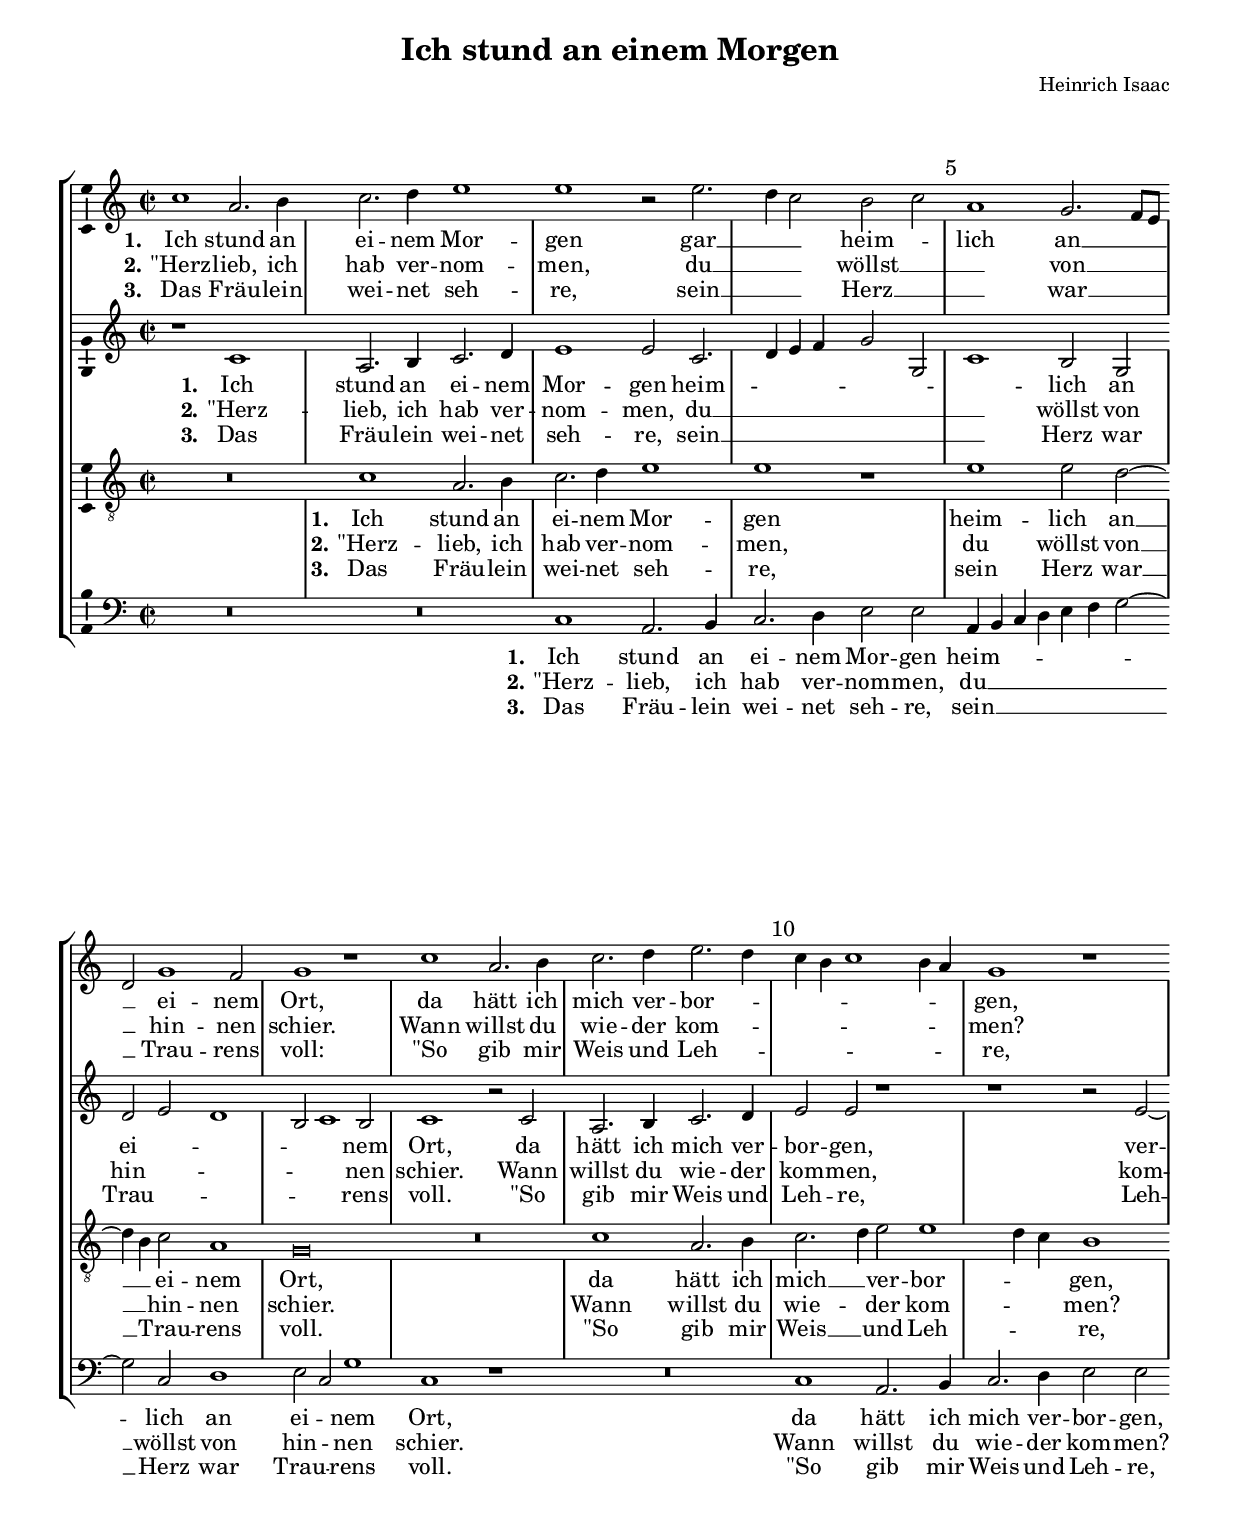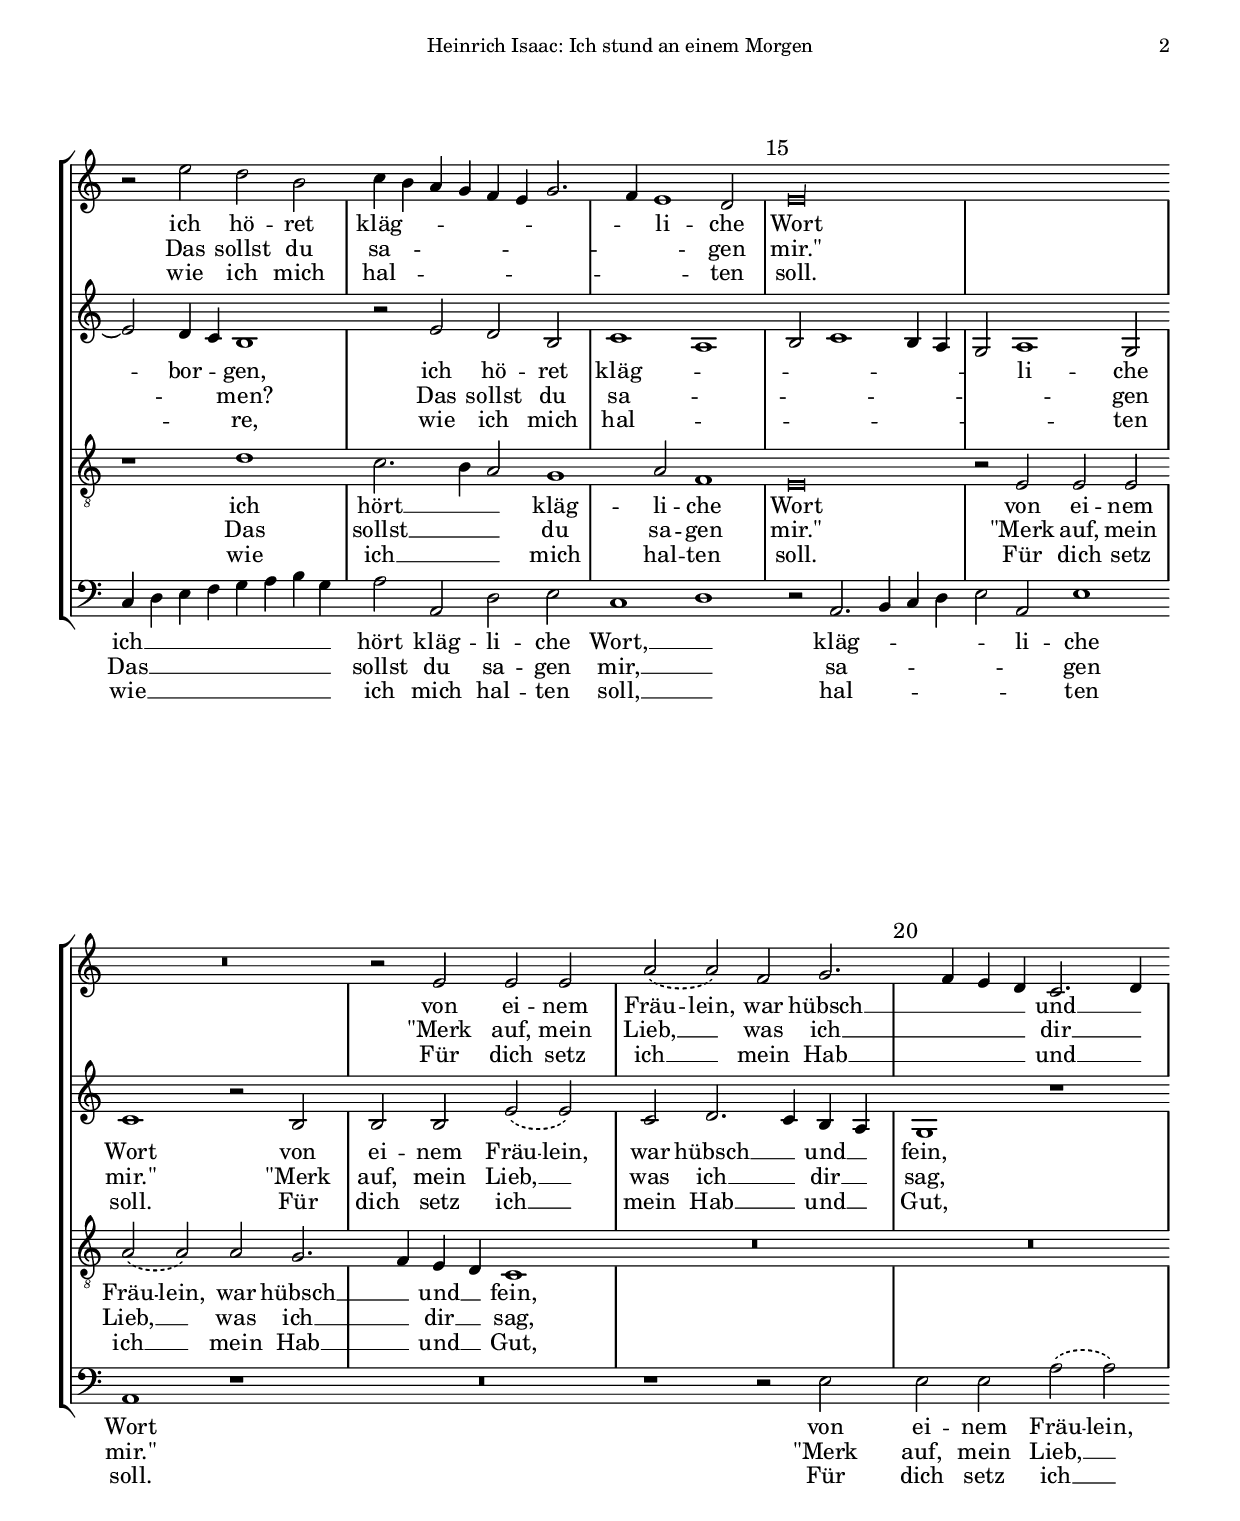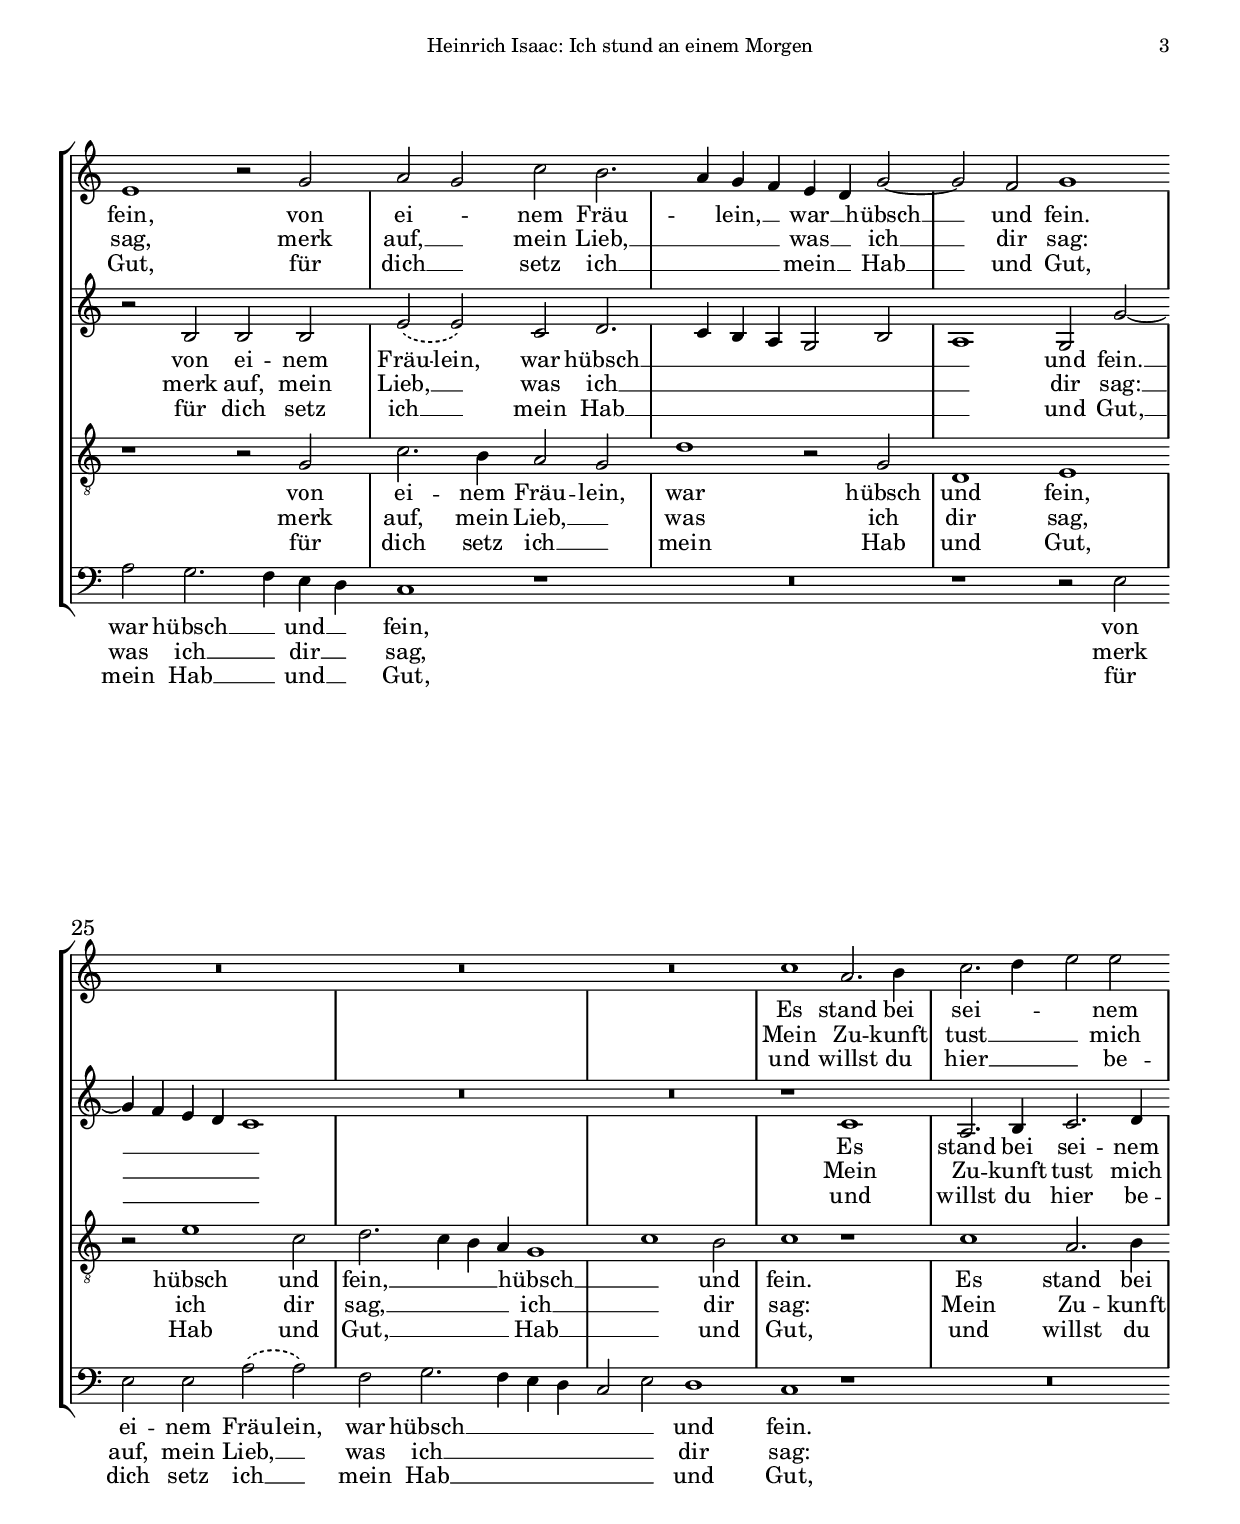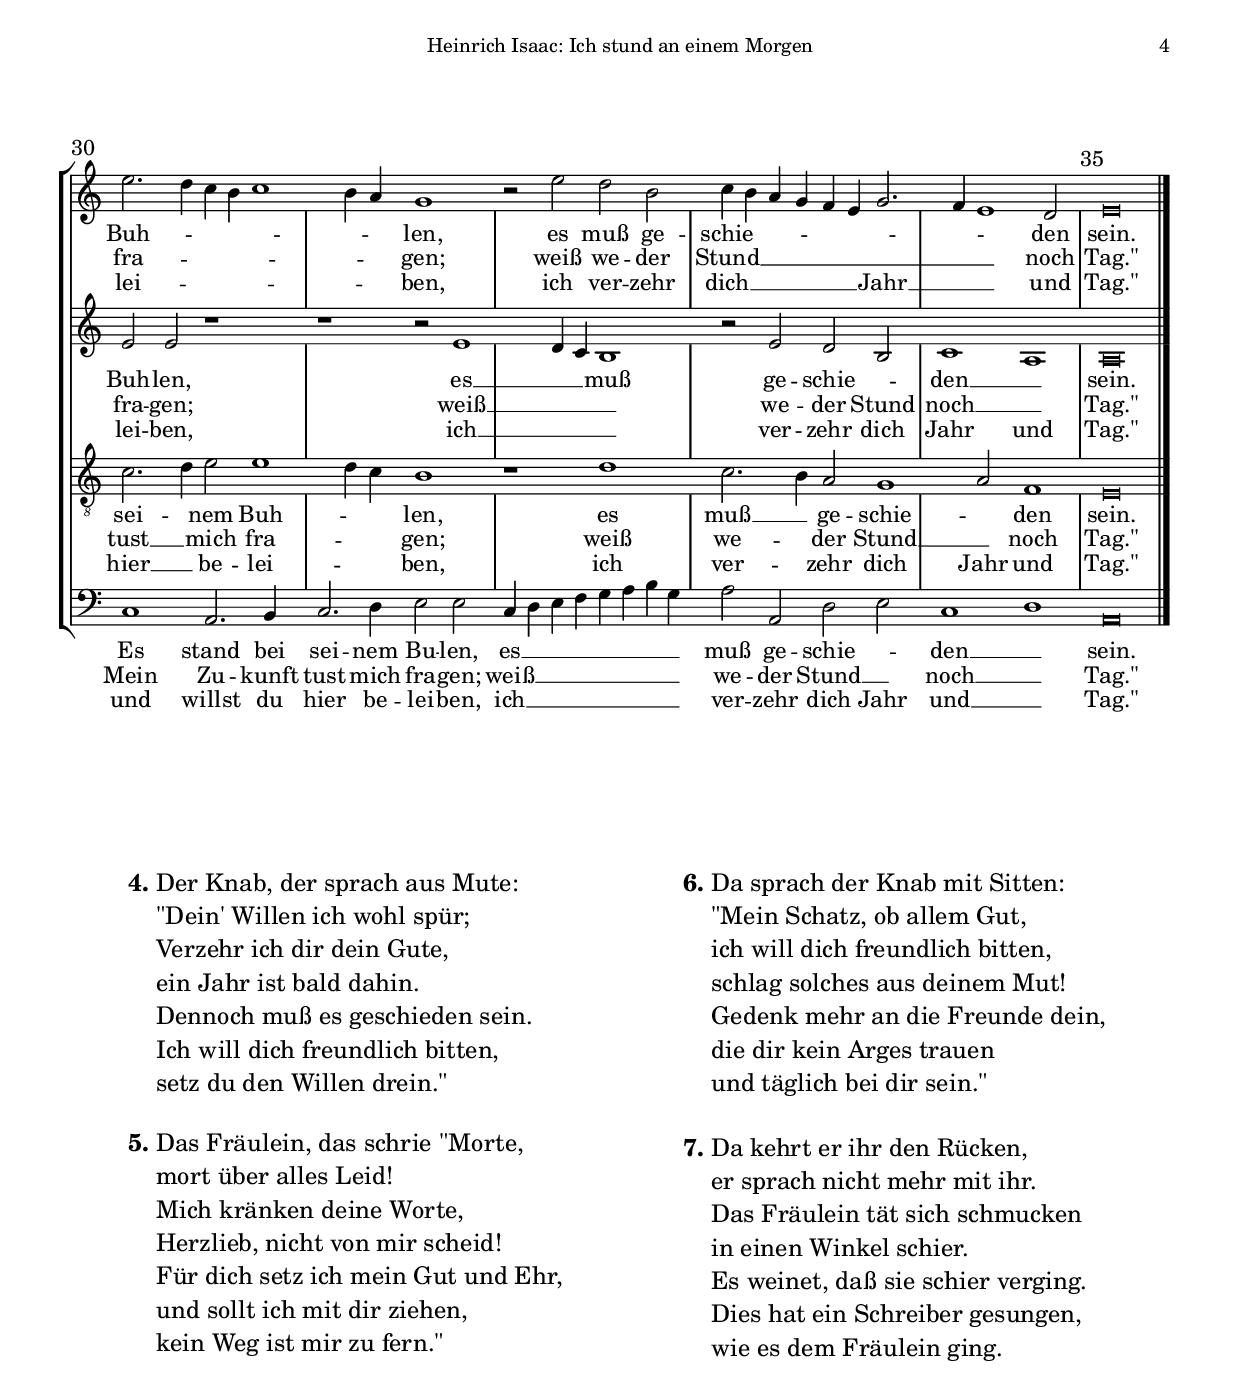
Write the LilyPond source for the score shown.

\version "2.18.2"
\language "deutsch"

% 17.11.16
%Vorlage: Heinrich Isaac, Weltliche Werke, hrsg. von Johannes Wolf. DTÖ 28, 1907

% Schriftgroesse des ganzen Systems
#(set-global-staff-size 17)

\header {
  title = "Ich stund an einem Morgen"
  composer = "Heinrich Isaac"
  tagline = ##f
}

\paper {

  #(set-paper-size "a4")
  top-margin = 12
  bottom-margin = 12
  left-margin = 12
  right-margin = 12
  %Abstand der Noten von der Ueberschrift
  markup-system-spacing #'padding = #6
  %Abstand der Noten von der Oberkante und der Kopfzeile
  top-system-spacing #'padding = #9.5
  %Abstand von der Fußzeile zum untersten System
  last-bottom-spacing.minimum-distance = 30
  
  ragged-last-bottom = ##f
  
    evenHeaderMarkup = \markup \fill-line \on-the-fly \not-first-page { 
      ""
  \center-column {  "Heinrich Isaac: Ich stund an einem Morgen" }
  \on-the-fly #print-page-number-check-first \fromproperty #'page:page-number-string }
  
  
  oddHeaderMarkup = \evenHeaderMarkup

  oddFooterMarkup = \markup \fill-line { 
    ""
    ""
      }
    }

allabrevevierer = \markup {
	\override #'(baseline-skip . 0)
	\line {
		\general-align #Y #CENTER
		\musicglyph #"timesig.C22"
	}
}

global = {
  \key c \major
  \time 4/2
  \override NoteHead #'style = #'baroque
  
  %Taktzahlen
  \override Score.BarNumber #'break-visibility = #'#(#t #t #t)
  % sorgt dafuer, dass prinzipiell jeder Takt numeriert wird
  \set Score.barNumberVisibility = #(every-nth-bar-number-visible 5)
  % schraenkt die Sichtbarkeit wieder auf jeden 5. Takt ein
  \override Score.BarNumber #'break-visibility = #end-of-line-invisible
  % verhindert, daß Taktzahlen am Zeilenanfang zusätzlich am Ende der vorigen Zeile erscheinen
  \override Score.BarNumber #'self-alignment-X = #-1
  % positioniert die Taktzahl rechts vom Taktstrich
  \override Score.BarNumber #'font-size = #1
  % macht die Taktzahl etwas groesser

  \hide Staff.BarLine
}

ficta = { \once \set suggestAccidentals = ##t }


sopran =  \relative c'' {
  \global
  \once \override Staff.TimeSignature #'stencil = #ly:text-interface::print
  \once \override Staff.TimeSignature #'text = #allabrevevierer
  \time 4/2
  c1 a2. h4 c2. d4 e1 e r2 e2. d4 c2 h c a1 g2. f8 e d2 g1 f2 g1 r c a2. h4
  c2. d4 e2. d4 c h c1 h4 a g1 r r2 e' d h c4 h a g f e g2. f4 e1 d2
  e\longa R\breve r2 e e e \phrasingSlurDashed a\( a\) f g2. f4 e d c2. d4 e1 r2 g
  a2 g c h2. a4 g f e d g2~ g f g1 R\breve*3 c1 a2. h4
  c2. d4 e2 e e2. d4 c h c1 h4 a g1 r2 e' d h c4 h a g f e g2. f4 e1 d2 e\breve \undo \hide Staff.BarLine \bar "|."
  
}

alt = \relative c' {
  \global
  \once \override Staff.TimeSignature #'stencil = #ly:text-interface::print
  \once \override Staff.TimeSignature #'text = #allabrevevierer
  \time 4/2
  r1 c a2. h4 c2. d4 e1 e2 c2. d4 e f g2 g, c1 h2 g d' e d1 h2 c1 h2 c1 r2 c
  a2. h4 c2. d4 e2 e r1 r r2 e~ e d4 c h1 r2 e d h c1 a
  h2 c1 h4 a g2 a1 g2 c1 r2 h h h \phrasingSlurDashed e\( e\) c d2. c4 h a g1 r r2 h h h
  \phrasingSlurDashed e2\( e\) c d2. c4 h a g2 h a1 g2 g'~ g4 f e d c1 R\breve*2 r1 c
  a2. h4 c2. d4 e2 e r1 r r2 e1 d4 c h1 r2 e d h c1 a a\breve \undo \hide Staff.BarLine \bar "|."

}

tenor = \relative c' {
  \global
  \once \override Staff.TimeSignature #'stencil = #ly:text-interface::print
  \once \override Staff.TimeSignature #'text = #allabrevevierer
  \time 4/2
  R\breve c1 a2. h4 c2. d4 e1 e r e e2 d~ d4 h c2 a1 g\breve R\breve
  c1 a2. h4 c2. d4 e2 e1 d4 c h1 r d c2. h4 a2 g1 a2 f1
  e\breve r2 e e e \phrasingSlurDashed a\( a\) a g2. f4 e d c1 R\breve*2 r1 r2 g'
  c2. h4 a2 g d'1 r2 g, d1 e r2 e'1 c2 d2. c4 h a g1 c1 h2 c1 r
  c1 a2. h4 c2. d4 e2 e1 d4 c h1 r d c2. h4 a2 g1 a2 f1 e\breve \undo \hide Staff.BarLine \bar "|."
  
}

bass = \relative c {
  \global
  \once \override Staff.TimeSignature #'stencil = #ly:text-interface::print
  \once \override Staff.TimeSignature #'text = #allabrevevierer
  \time 4/2
  R\breve*2 c1 a2. h4 c2. d4 e2 e a,4 h c d e f g2~ g c, d1 e2 c g'1 c, r
  R\breve c1 a2. h4 c2. d4 e2 e c4 d e f g a h g a2 a, d e c1 d
  r2 a2. h4 c d e2 a, e'1 a, r R\breve r1 r2 e'2 e e \phrasingSlurDashed a\( a\) a g2. f4 e d
  c1 r R\breve r1 r2 e e e \phrasingSlurDashed a\( a\) f g2. f4 e d c2 e d1 c r
  R\breve c1 a2. h4 c2. d4 e2 e c4 d e f g a h g a2 a, d e c1 d a\breve \undo \hide Staff.BarLine \bar "|."
  
}


sopran_text_eins = \lyricmode {
  \set lyricMelismaAlignment = #CENTER
  \set stanza = "1."
  Ich stund an ei -- nem Mor -- gen gar __ _ _ heim -- _ lich an __ _ _ _ ei -- nem Ort, da hätt ich
  mich ver -- bor -- _ _ _ _ _ _ gen, ich hö -- ret kläg -- _ _ _ _ _ _ _ li -- che
  Wort von ei -- nem Fräu -- lein, war hübsch __ _ _ _ und __ _ fein, von
  ei -- _ nem Fräu -- _ lein, __ _ war __ _ hübsch __ und fein. Es stand bei 
  sei -- _ _ nem Buh -- _ _ _ _ _ _ len, es muß ge -- schie -- _ _ _ _ _ _ _ _ den sein.
}

sopran_text_zwei = \lyricmode {
  \set lyricMelismaAlignment = #CENTER
  \set stanza = "2."
  "\"Herz" -- lieb, ich hab ver -- nom -- men,
  du __ _ _  wöllst __ _ _ von __ _ _ _ hin -- nen schier.
  Wann willst du wie -- der kom -- _ _ _ _ _ _ men? Das sollst du
  sa -- _ _ _ _ _ _ _ _ gen "mir.\""
  "\"Merk" auf, mein Lieb, __ _ was ich __ _ _ _ dir __ _ sag, 
  merk auf, __ _ mein Lieb, __ _ _ _ was __ _ ich __ dir sag:
  Mein Zu -- kunft tust __ _ _ mich fra -- _ _ _ _ _ _ gen;
  weiß we -- der Stund __ _ _ _ _ _ _ _ _ noch "Tag.\"" 
  
}
  
sopran_text_drei = \lyricmode {
  \set lyricMelismaAlignment = #CENTER
  \set stanza = "3."
  Das Fräu -- lein wei -- net seh -- re,
  sein __ _ _ Herz __ _ _ war __ _ _ _ Trau -- rens voll:
  "\"So" gib mir Weis und Leh -- _ _ _ _ _ _ re,
  wie ich mich hal -- _ _ _ _ _ _ _ _ ten soll.
  Für dich setz ich __ _ mein Hab __ _ _ _ und __ _ Gut,
  für dich __ _ setz ich __ _ _ _ mein __ _ Hab __ und Gut,
  und willst du hier __ _ _ be -- lei -- _ _ _ _ _ _ ben,
  ich ver -- zehr dich __ _ _ _ _ _ Jahr __ _ _ und "Tag.\""
}


alt_text_eins = \lyricmode {
  \set lyricMelismaAlignment = #CENTER
  \set stanza = "1."
  Ich stund an ei -- nem Mor -- gen heim -- _ _ _ _ _ _ lich an ei -- _ _ _ _ nem Ort, da
  hätt ich mich ver -- bor -- gen, ver -- bor -- _ gen, ich hö -- ret kläg -- _
  _ _ _ _ _ li -- che Wort von ei -- nem Fräu -- lein, war hübsch __ _ und __ _ fein, von ei -- nem
  Fräu -- lein, war hübsch __ _ _ _ _ _ _ und fein. __ _ _ _ _ Es
  stand bei sei -- nem Buh -- len, es __ _ _ muß ge -- schie -- _ den __ _ sein.  
}

alt_text_zwei = \lyricmode {
  \set lyricMelismaAlignment = #CENTER
  \set stanza = "2."
  "\"Herz" -- lieb, ich hab ver -- nom -- men, du __ _ _ _ _ _ _ wöllst von hin -- _ _ _ _ nen schier.
  Wann willst du wie -- der kom -- men, kom -- _ _ men? Das sollst du sa -- _ _ _ _ _ _ _ gen "mir.\""
  "\"Merk" auf, mein Lieb, __ _ was ich __ _ dir __ _ sag,
  merk auf, mein Lieb, __ _ was ich __ _ _ _ _ _ _ dir sag: __ _ _ _ _ 
  Mein Zu -- kunft tust mich fra -- gen; weiß __ _ _ _ we -- der Stund noch __ _ "Tag.\""
}

alt_text_drei = \lyricmode {
  \set lyricMelismaAlignment = #CENTER
  \set stanza = "3."
  Das Fräu -- lein wei -- net seh -- re, 
  sein __ _ _ _ _ _ _ Herz war Trau -- _ _ _ _ rens voll.
  "\"So" gib mir Weis und Leh -- re,
  Leh -- _ _ re, wie ich mich hal -- _ _ _ _ _ _ _ ten soll.
  Für dich setz ich __ _ mein Hab __ _ und __ _ Gut,
  für dich setz ich __ _ mein Hab __ _ _ _ _ _ _ und Gut, __ _ _ _ _ 
  und willst du hier be -- lei -- ben,
  ich __ _ _ _ ver -- zehr dich Jahr und "Tag.\""
}


tenor_text_eins = \lyricmode {
  \set lyricMelismaAlignment = #CENTER
  \set stanza = "1."
  Ich stund an ei -- nem Mor -- gen heim -- lich an __ _ ei -- nem Ort,
  da hätt ich mich __ _ ver -- bor -- _ _ gen, ich hört __ _ _ kläg -- li -- che
  Wort von ei -- nem Fräu -- lein, war hübsch __ _ und __ _ fein, von
  ei -- nem Fräu -- lein, war hübsch und fein, hübsch und fein, __ _ _ _ hübsch __ _ und fein.
  Es stand bei sei -- _ nem Buh -- _ _ len, es muß __ _ ge -- schie -- _ den sein. 
}

tenor_text_zwei = \lyricmode {
  \set lyricMelismaAlignment = #CENTER
  \set stanza = "2."
  "\"Herz" -- lieb, ich hab ver -- nom -- men,
  du wöllst von __ _ hin -- nen schier.
  Wann willst du wie -- _ der kom -- _ _ men? 
  Das sollst __ _ _ du sa -- gen "mir.\""
  "\"Merk" auf, mein Lieb, __ _ was ich __ _ dir __ _ sag,
  merk auf, mein Lieb, __ _ was ich dir sag, ich dir sag, __ _ _ _ ich __ _ dir sag:
  Mein Zu -- kunft tust __ _ mich fra -- _ _ gen;
  weiß we -- _ der Stund __ _ noch "Tag.\"" 
}

tenor_text_drei = \lyricmode {\set lyricMelismaAlignment = #CENTER
  \set stanza = "3."
  Das Fräu -- lein wei -- net seh -- re, 
  sein Herz war __ _ Trau -- rens voll.
  "\"So" gib mir Weis __ _ und Leh -- _ _ re,
  wie ich __ _ _ mich hal -- ten soll. 
  Für dich setz ich __ _ mein Hab __ _ und __ _ Gut,
  für dich setz ich __ _ mein Hab und Gut, Hab und Gut, __ _ _ _ Hab __ _ und Gut,
  und willst du hier __ _ be -- lei -- _ _ ben,
  ich ver -- _ zehr dich Jahr und "Tag.\""
}



bass_text_eins = \lyricmode {
  \set lyricMelismaAlignment = #CENTER
  \set stanza = "1."
  Ich stund an ei -- nem Mor -- gen heim -- _ _ _ _ _ _ lich an ei -- _ nem Ort,
  da hätt ich mich ver -- bor -- gen, ich __ _ _ _ _ _ _ _ hört kläg -- li -- che Wort, __ _
  kläg -- _ _ _ _ li -- che Wort von ei -- nem Fräu -- lein, war hübsch __ _ und __ _
  fein, von ei -- nem Fräu -- lein, war hübsch __ _ _ _ _ _ und fein.
  Es stand bei sei -- nem Bu -- len, es __ _ _ _ _ _ _ _ muß ge -- schie -- _ den __ _ sein.
}

bass_text_zwei = \lyricmode {
  \set lyricMelismaAlignment = #CENTER
  \set stanza = "2."
  "\"Herz" -- lieb, ich hab ver -- nom -- men,
  du __ _ _ _ _ _ _ wöllst von hin -- _ nen schier.
  Wann willst du wie -- der kom -- men? 
  Das __ _ _ _ _ _ _ _ sollst du sa -- gen mir, __ _
  sa -- _ _ _ _ _ gen "mir.\""
  "\"Merk" auf, mein Lieb, __ _ was ich __ _ dir __ _ sag,
  merk auf, mein Lieb, __ _ was ich __ _ _ _ _ _ dir sag:
  Mein Zu -- kunft tust mich fra -- gen; 
  weiß __ _ _ _ _ _ _ _ we -- der Stund __ _ noch __ _ "Tag.\""
}

bass_text_drei = \lyricmode {
  \set lyricMelismaAlignment = #CENTER
  \set stanza = "3."
  Das Fräu -- lein wei -- net seh -- re,
  sein __ _ _ _ _ _ _ Herz war Trau -- _ rens voll. 
  "\"So" gib mir Weis und Leh -- re,
  wie __ _ _ _ _ _ _ _ ich mich hal -- ten soll, __ _ hal -- _ _ _ _ _ ten soll.
  Für dich setz ich __ _ mein Hab __ _ und __ _ Gut,
  für dich setz ich __ _ mein Hab __ _ _ _ _ _ und Gut,
  und willst du hier be -- lei -- ben, ich __ _ _ _ _ _ _ _ ver -- zehr dich Jahr und __ _ "Tag.\""
}



\score {
  \new StaffGroup <<
    \new Staff \with {
      midiInstrument = "recorder"
      \consists "Ambitus_engraver"
    } { \clef "treble" \sopran }
    \addlyrics { \set fontSize = #0.5 \sopran_text_eins }
    \addlyrics { \set fontSize = #0.5 \sopran_text_zwei }
    \addlyrics { \set fontSize = #0.5 \sopran_text_drei }

    \new Staff \with {
      midiInstrument = "recorder"
      \consists "Ambitus_engraver"
      \consists "Volta_engraver"
    } { \clef "treble" \alt }
    \addlyrics { \set fontSize = #0.5 \alt_text_eins }
    \addlyrics { \set fontSize = #0.5 \alt_text_zwei }
    \addlyrics { \set fontSize = #0.5 \alt_text_drei }

    \new Staff \with {
      midiInstrument = "recorder"
      \consists "Ambitus_engraver"
      \consists "Volta_engraver"
    } { \clef "treble_8" \tenor }
    \addlyrics { \set fontSize = #0.5 \tenor_text_eins }
    \addlyrics { \set fontSize = #0.5 \tenor_text_zwei }
    \addlyrics { \set fontSize = #0.5 \tenor_text_drei }

    \new Staff \with {
      midiInstrument = "recorder"
      \consists "Ambitus_engraver"
      \consists "Volta_engraver"
    } { \clef bass \bass }
    \addlyrics { \set fontSize = #0.5 \bass_text_eins }
    \addlyrics { \set fontSize = #0.5 \bass_text_zwei }
    \addlyrics { \set fontSize = #0.5 \bass_text_drei }

  >>
  \layout {
  indent = #0
  }
  \midi {
    \tempo 4=250
  }
 }

\markup {
  \fontsize #2
  \raise #50 
  \fill-line {
    \hspace #0.1 % moves the column off the left margin;
     % can be removed if space on the page is tight
     \column {
      \line { \bold "4."
        \column {
          "Der Knab, der sprach aus Mute:"
          "\"Dein' Willen ich wohl spür;"
          "Verzehr ich dir dein Gute,"
          "ein Jahr ist bald dahin."
          "Dennoch muß es geschieden sein."
          "Ich will dich freundlich bitten,"
          "setz du den Willen drein.\""
        }
      }
      \combine \null \vspace #1 % adds vertical spacing between verses
      \line { \bold "5."
        \column {
          "Das Fräulein, das schrie \"Morte,"
          "mort über alles Leid!"
          "Mich kränken deine Worte,"
          "Herzlieb, nicht von mir scheid!"
          "Für dich setz ich mein Gut und Ehr,"
          "und sollt ich mit dir ziehen,"
          "kein Weg ist mir zu fern.\""
        }
      }
    }
    \hspace #0.1 % adds horizontal spacing between columns;
    \column {
      \line { \bold "6."
        \column {
          "Da sprach der Knab mit Sitten:"
          "\"Mein Schatz, ob allem Gut,"
          "ich will dich freundlich bitten,"
          "schlag solches aus deinem Mut!"
          "Gedenk mehr an die Freunde dein,"
          "die dir kein Arges trauen"
          "und täglich bei dir sein.\""
        }
      }
      \combine \null \vspace #1 % adds vertical spacing between verses
      \line { \bold "7."
        \column {
          "Da kehrt er ihr den Rücken,"
          "er sprach nicht mehr mit ihr."
          "Das Fräulein tät sich schmucken"
          "in einen Winkel schier."
          "Es weinet, daß sie schier verging."
          "Dies hat ein Schreiber gesungen,"
          "wie es dem Fräulein ging."
        }
      }
    }
  \hspace #0.1 % gives some extra space on the right margin;
  % can be removed if page space is tight
  }
}

  

